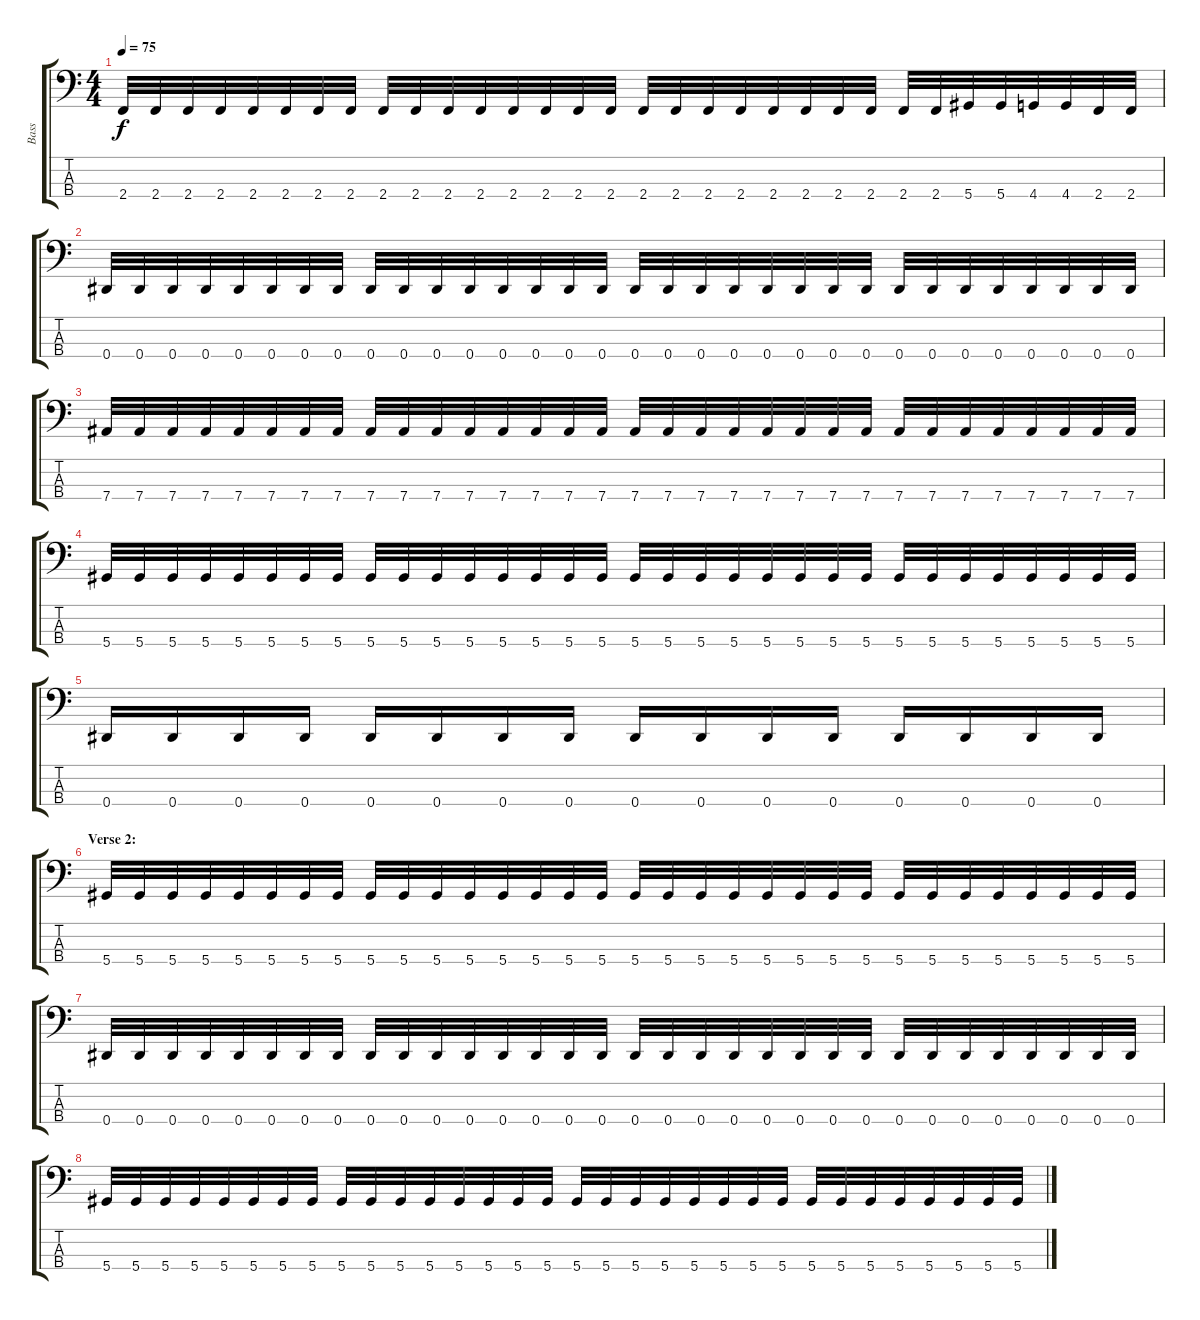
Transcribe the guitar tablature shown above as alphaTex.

\track ("Bass" "Bass") {instrument electricbasspick}
\staff {score tabs}
\tuning (Gb2 Db2 Ab1 Eb1) {hide}
\ts (4 4)
\tempo 75
\clef f4
\ks c
2.4.32{dy f} 2.4.32 2.4.32 2.4.32 2.4.32 2.4.32 2.4.32 2.4.32 2.4.32 2.4.32 2.4.32 2.4.32 2.4.32 2.4.32 2.4.32 2.4.32 2.4.32 2.4.32 2.4.32 2.4.32 2.4.32 2.4.32 2.4.32 2.4.32 2.4.32 2.4.32 5.4.32 5.4.32 4.4.32 4.4.32 2.4.32 2.4.32 |
0.4.32 0.4.32 0.4.32 0.4.32 0.4.32 0.4.32 0.4.32 0.4.32 0.4.32 0.4.32 0.4.32 0.4.32 0.4.32 0.4.32 0.4.32 0.4.32 0.4.32 0.4.32 0.4.32 0.4.32 0.4.32 0.4.32 0.4.32 0.4.32 0.4.32 0.4.32 0.4.32 0.4.32 0.4.32 0.4.32 0.4.32 0.4.32 |
7.4.32 7.4.32 7.4.32 7.4.32 7.4.32 7.4.32 7.4.32 7.4.32 7.4.32 7.4.32 7.4.32 7.4.32 7.4.32 7.4.32 7.4.32 7.4.32 7.4.32 7.4.32 7.4.32 7.4.32 7.4.32 7.4.32 7.4.32 7.4.32 7.4.32 7.4.32 7.4.32 7.4.32 7.4.32 7.4.32 7.4.32 7.4.32 |
5.4.32 5.4.32 5.4.32 5.4.32 5.4.32 5.4.32 5.4.32 5.4.32 5.4.32 5.4.32 5.4.32 5.4.32 5.4.32 5.4.32 5.4.32 5.4.32 5.4.32 5.4.32 5.4.32 5.4.32 5.4.32 5.4.32 5.4.32 5.4.32 5.4.32 5.4.32 5.4.32 5.4.32 5.4.32 5.4.32 5.4.32 5.4.32 |
0.4.16 0.4.16 0.4.16 0.4.16 0.4.16 0.4.16 0.4.16 0.4.16 0.4.16 0.4.16 0.4.16 0.4.16 0.4.16 0.4.16 0.4.16 0.4.16 |
\section ("" "Verse 2:")
5.4.32 5.4.32 5.4.32 5.4.32 5.4.32 5.4.32 5.4.32 5.4.32 5.4.32 5.4.32 5.4.32 5.4.32 5.4.32 5.4.32 5.4.32 5.4.32 5.4.32 5.4.32 5.4.32 5.4.32 5.4.32 5.4.32 5.4.32 5.4.32 5.4.32 5.4.32 5.4.32 5.4.32 5.4.32 5.4.32 5.4.32 5.4.32 |
0.4.32 0.4.32 0.4.32 0.4.32 0.4.32 0.4.32 0.4.32 0.4.32 0.4.32 0.4.32 0.4.32 0.4.32 0.4.32 0.4.32 0.4.32 0.4.32 0.4.32 0.4.32 0.4.32 0.4.32 0.4.32 0.4.32 0.4.32 0.4.32 0.4.32 0.4.32 0.4.32 0.4.32 0.4.32 0.4.32 0.4.32 0.4.32 |
5.4.32 5.4.32 5.4.32 5.4.32 5.4.32 5.4.32 5.4.32 5.4.32 5.4.32 5.4.32 5.4.32 5.4.32 5.4.32 5.4.32 5.4.32 5.4.32 5.4.32 5.4.32 5.4.32 5.4.32 5.4.32 5.4.32 5.4.32 5.4.32 5.4.32 5.4.32 5.4.32 5.4.32 5.4.32 5.4.32 5.4.32 5.4.32
